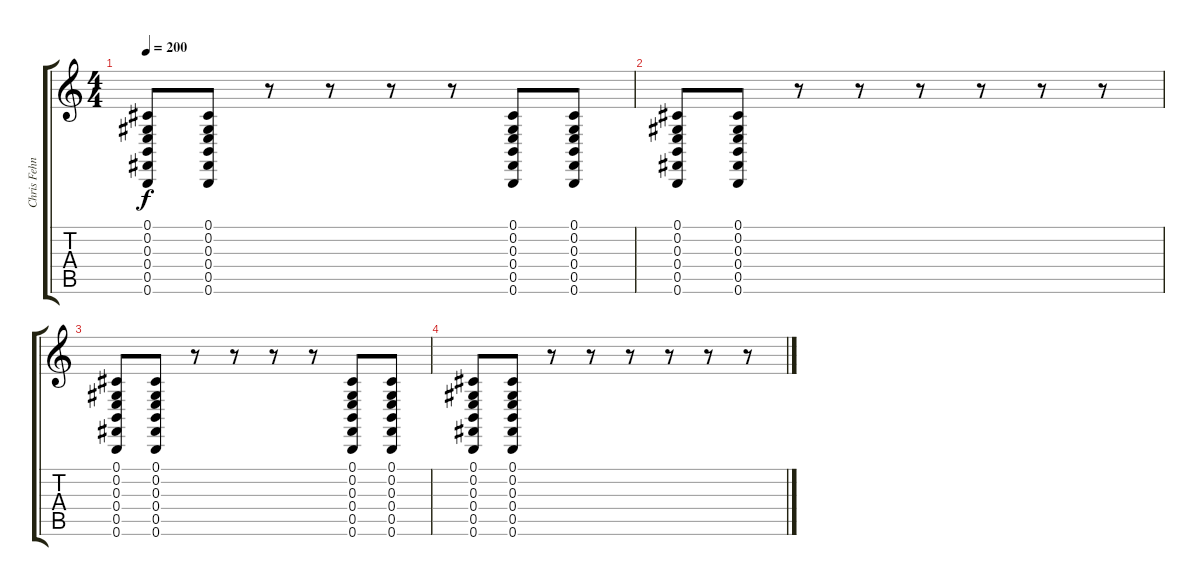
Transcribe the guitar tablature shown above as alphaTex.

\track ("Chris Fehn" "Chris Fehn") {instrument melodictom}
\staff {score tabs}
\tuning (Db4 Ab3 E3 B2 Gb2 B1) {hide}
\ts (4 4)
\tempo 200
\clef g2
\ks c
(0.1 0.2 0.3 0.4 0.5 0.6).8{dy f} (0.1 0.2 0.3 0.4 0.5 0.6).8 r.8 r.8 r.8 r.8 (0.1 0.2 0.3 0.4 0.5 0.6).8 (0.1 0.2 0.3 0.4 0.5 0.6).8 |
(0.1 0.2 0.3 0.4 0.5 0.6).8 (0.1 0.2 0.3 0.4 0.5 0.6).8 r.8 r.8 r.8 r.8 r.8 r.8 |
(0.1 0.2 0.3 0.4 0.5 0.6).8 (0.1 0.2 0.3 0.4 0.5 0.6).8 r.8 r.8 r.8 r.8 (0.1 0.2 0.3 0.4 0.5 0.6).8 (0.1 0.2 0.3 0.4 0.5 0.6).8 |
(0.1 0.2 0.3 0.4 0.5 0.6).8 (0.1 0.2 0.3 0.4 0.5 0.6).8 r.8 r.8 r.8 r.8 r.8 r.8
